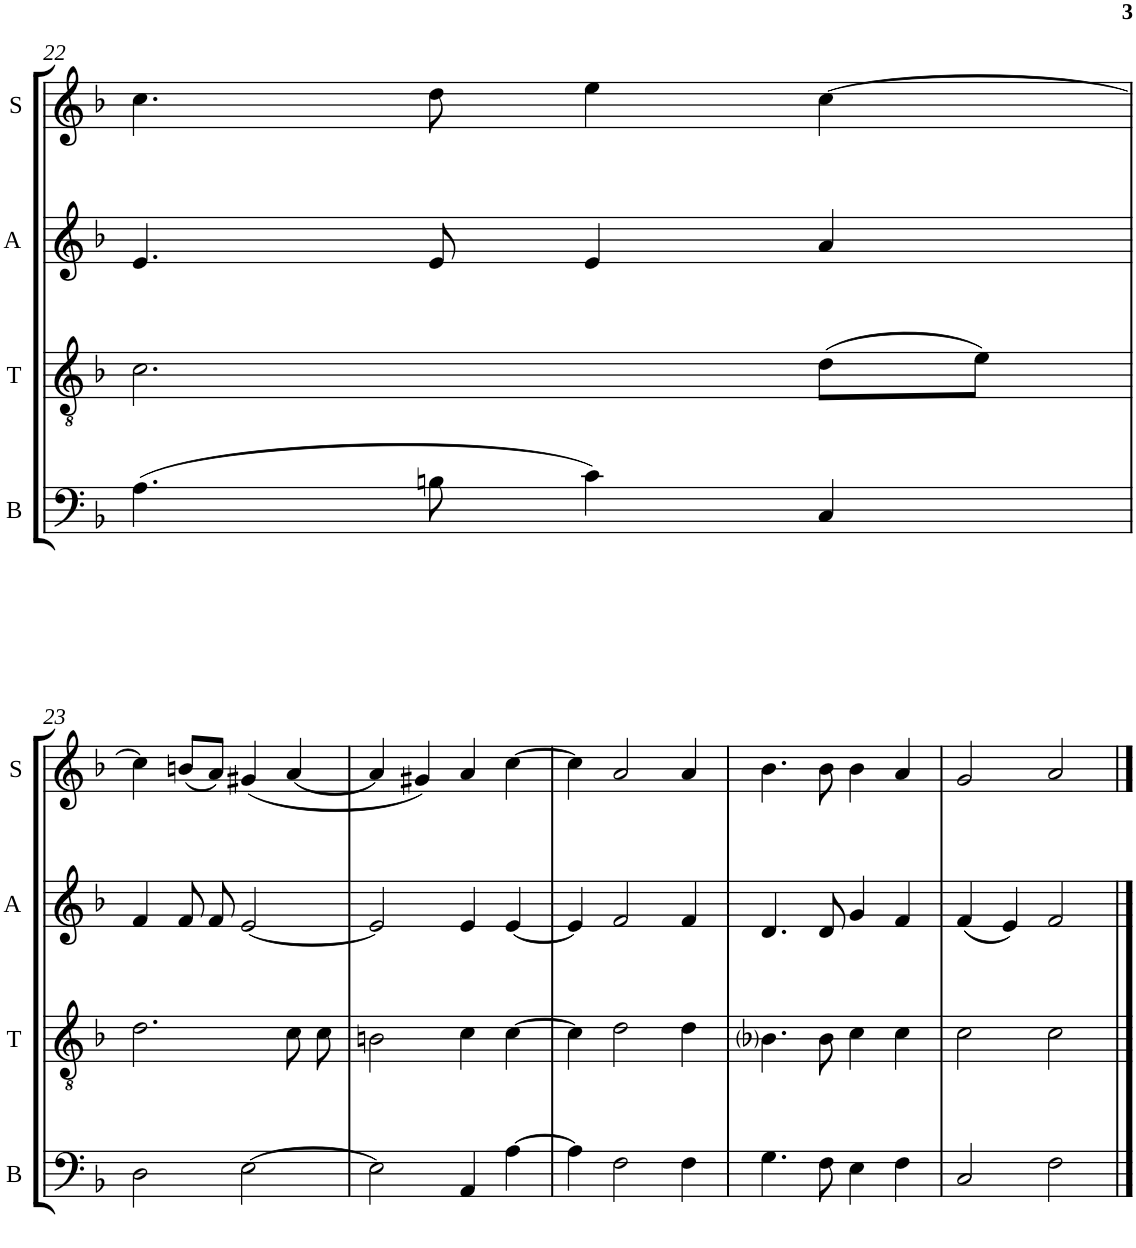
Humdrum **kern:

**kern	**kern	**kern	**kern
*part4	*part3	*part2	*part1
*staff4	*staff3	*staff2	*staff1
*I"Bass	*I"Tenor	*I"Alto	*I"Soprano
*I'B	*I'T	*I'A	*I'S
!!LO:PB:g=z
*clefF4	*clefGv2	*clefG2	*clefG2
*k[b-]	*k[b-]	*k[b-]	*k[b-]
*F:	*F:	*F:	*F:
*M4/4	*M4/4	*M4/4	*M4/4
*met(c)	*met(c)	*met(c)	*met(c)
=22	=22	=22	=22
(>4.A\	2.c\	4.e/	4.cc\
8Bn\	.	8e/	8dd\
4c\)	.	4e/	4ee\
4C/	(>8d\L	4a/	[4cc\
.	8e\J)	.	.
!!LO:LB:g=z
=23	=23	=23	=23
2D\	2.d\	4f/	4cc\]
.	.	8f/L	(<8bn/L
.	.	8f/J	8a/J)
[2E\	.	[2e/	(<4g#X/
.	8c\	.	[4a/
.	8c\	.	.
=24	=24	=24	=24
2E\]	2Bn\	2e/]	4a/]
.	.	.	4g#X/)
4AA/	4c\	4e/	4a/
[4A\	[4c\	[4e/	[4cc\
=25	=25	=25	=25
4A\]	4c\]	4e/]	4cc\]
2F\	2d\	2f/	2a/
4F\	4d\	4f/	4a/
=26	=26	=26	=26
4.G\	4.B-i\	4.d/	4.b-\
8F\	8B-\	8d/	8b-\
4E\	4c\	4g/	4b-\
4F\	4c\	4f/	4a/
=27	=27	=27	=27
2C/	2c\	(<4f/	2g/
.	.	4e/)	.
2F\	2c\	2f/	2a/
==	==	==	==
*-	*-	*-	*-
